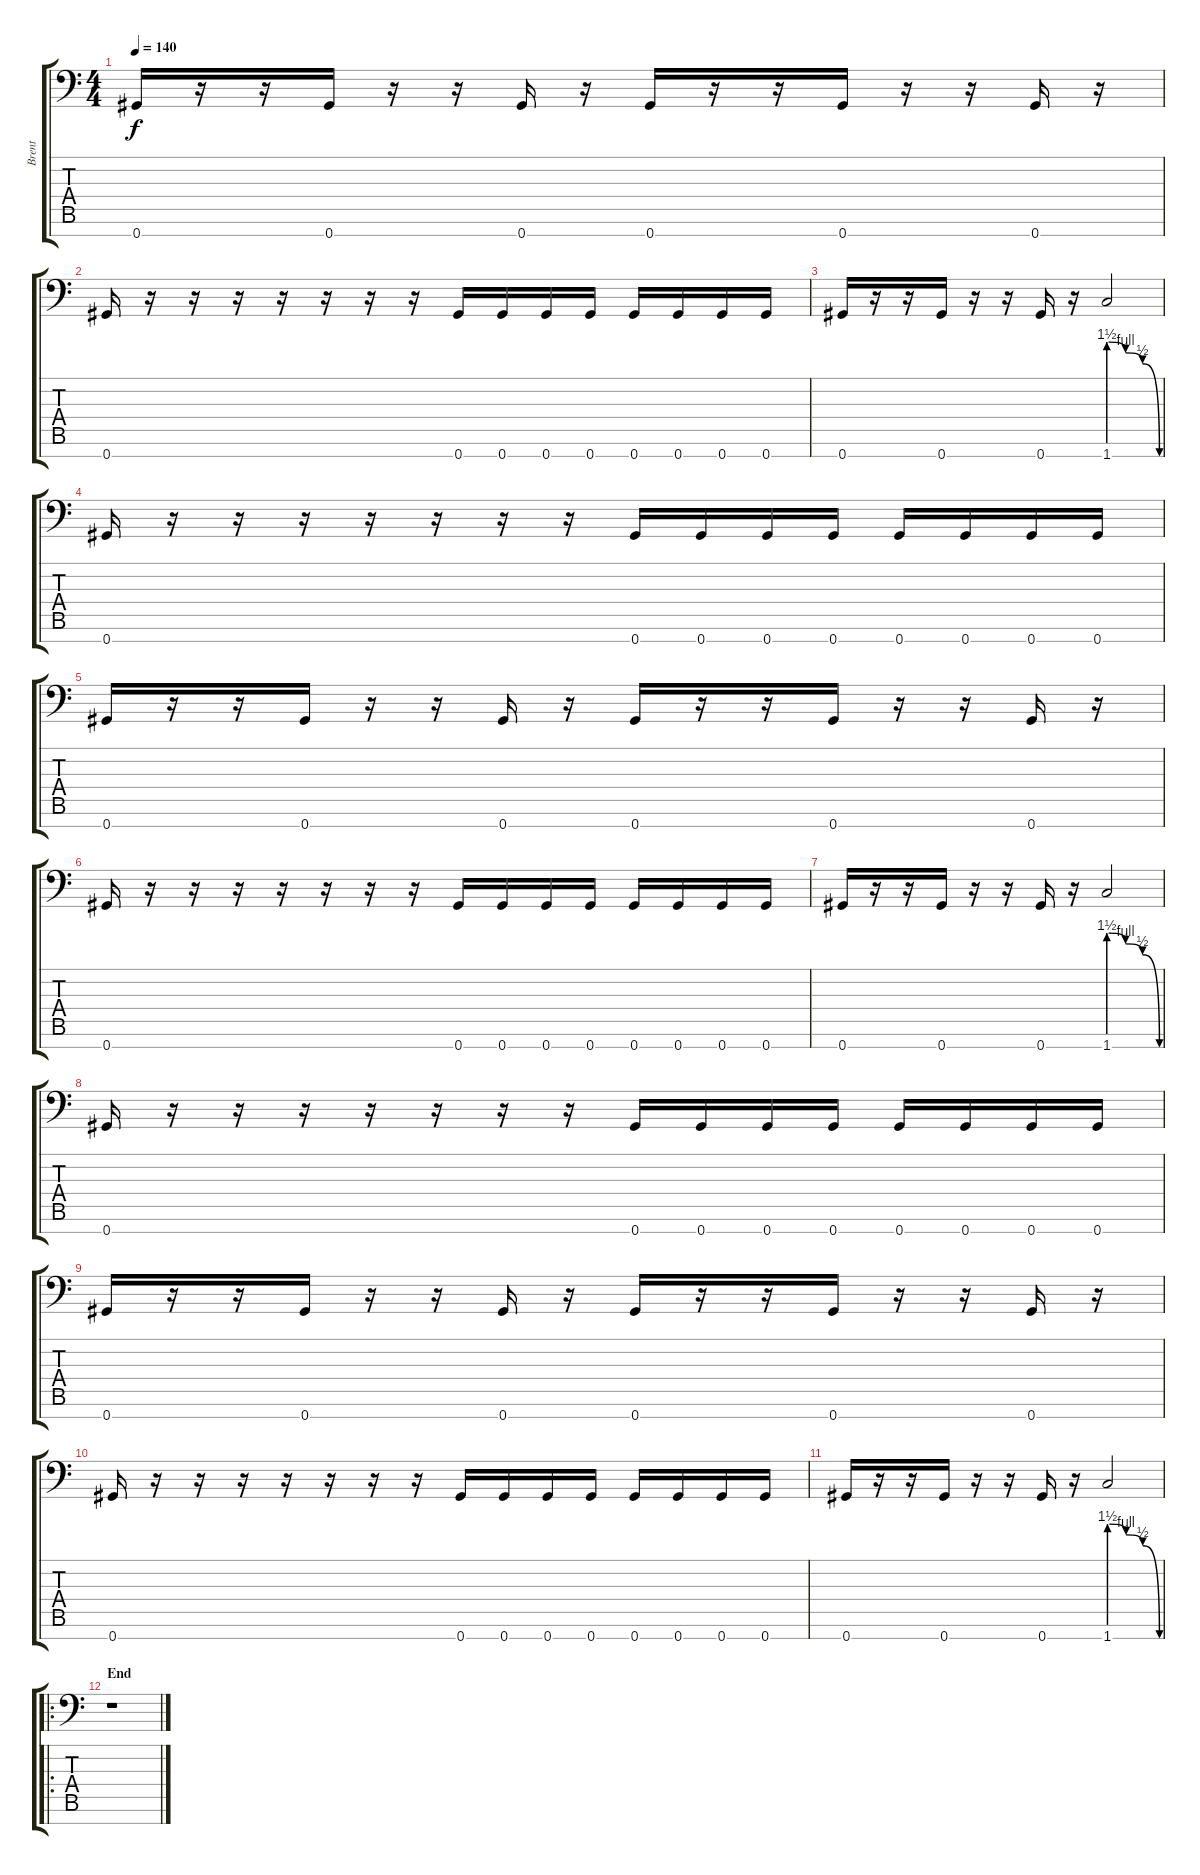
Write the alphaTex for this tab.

\track ("Brent" "Brent") {instrument distortionguitar}
\staff {score tabs}
\tuning (Eb4 Bb3 Gb3 Db3 Ab2 Eb2 Ab1) {hide}
\ts (4 4)
\tempo 140
\clef f4
\ks c
0.7.16{dy f} r.16 r.16 0.7.16 r.16 r.16 0.7.16 r.16 0.7.16 r.16 r.16 0.7.16 r.16 r.16 0.7.16 r.16 |
0.7.16 r.16 r.16 r.16 r.16 r.16 r.16 r.16 0.7.16 0.7.16 0.7.16 0.7.16 0.7.16 0.7.16 0.7.16 0.7.16 |
0.7.16 r.16 r.16 0.7.16 r.16 r.16 0.7.16 r.16 1.7{be (custom 0 6 20 4 40 2 60 0)}.2 |
0.7.16 r.16 r.16 r.16 r.16 r.16 r.16 r.16 0.7.16 0.7.16 0.7.16 0.7.16 0.7.16 0.7.16 0.7.16 0.7.16 |
0.7.16 r.16 r.16 0.7.16 r.16 r.16 0.7.16 r.16 0.7.16 r.16 r.16 0.7.16 r.16 r.16 0.7.16 r.16 |
0.7.16 r.16 r.16 r.16 r.16 r.16 r.16 r.16 0.7.16 0.7.16 0.7.16 0.7.16 0.7.16 0.7.16 0.7.16 0.7.16 |
0.7.16 r.16 r.16 0.7.16 r.16 r.16 0.7.16 r.16 1.7{be (custom 0 6 20 4 40 2 60 0)}.2 |
0.7.16 r.16 r.16 r.16 r.16 r.16 r.16 r.16 0.7.16 0.7.16 0.7.16 0.7.16 0.7.16 0.7.16 0.7.16 0.7.16 |
0.7.16 r.16 r.16 0.7.16 r.16 r.16 0.7.16 r.16 0.7.16 r.16 r.16 0.7.16 r.16 r.16 0.7.16 r.16 |
0.7.16 r.16 r.16 r.16 r.16 r.16 r.16 r.16 0.7.16 0.7.16 0.7.16 0.7.16 0.7.16 0.7.16 0.7.16 0.7.16 |
0.7.16 r.16 r.16 0.7.16 r.16 r.16 0.7.16 r.16 1.7{be (custom 0 6 20 4 40 2 60 0)}.2 |
\ro
\section ("" "End")
r.1
